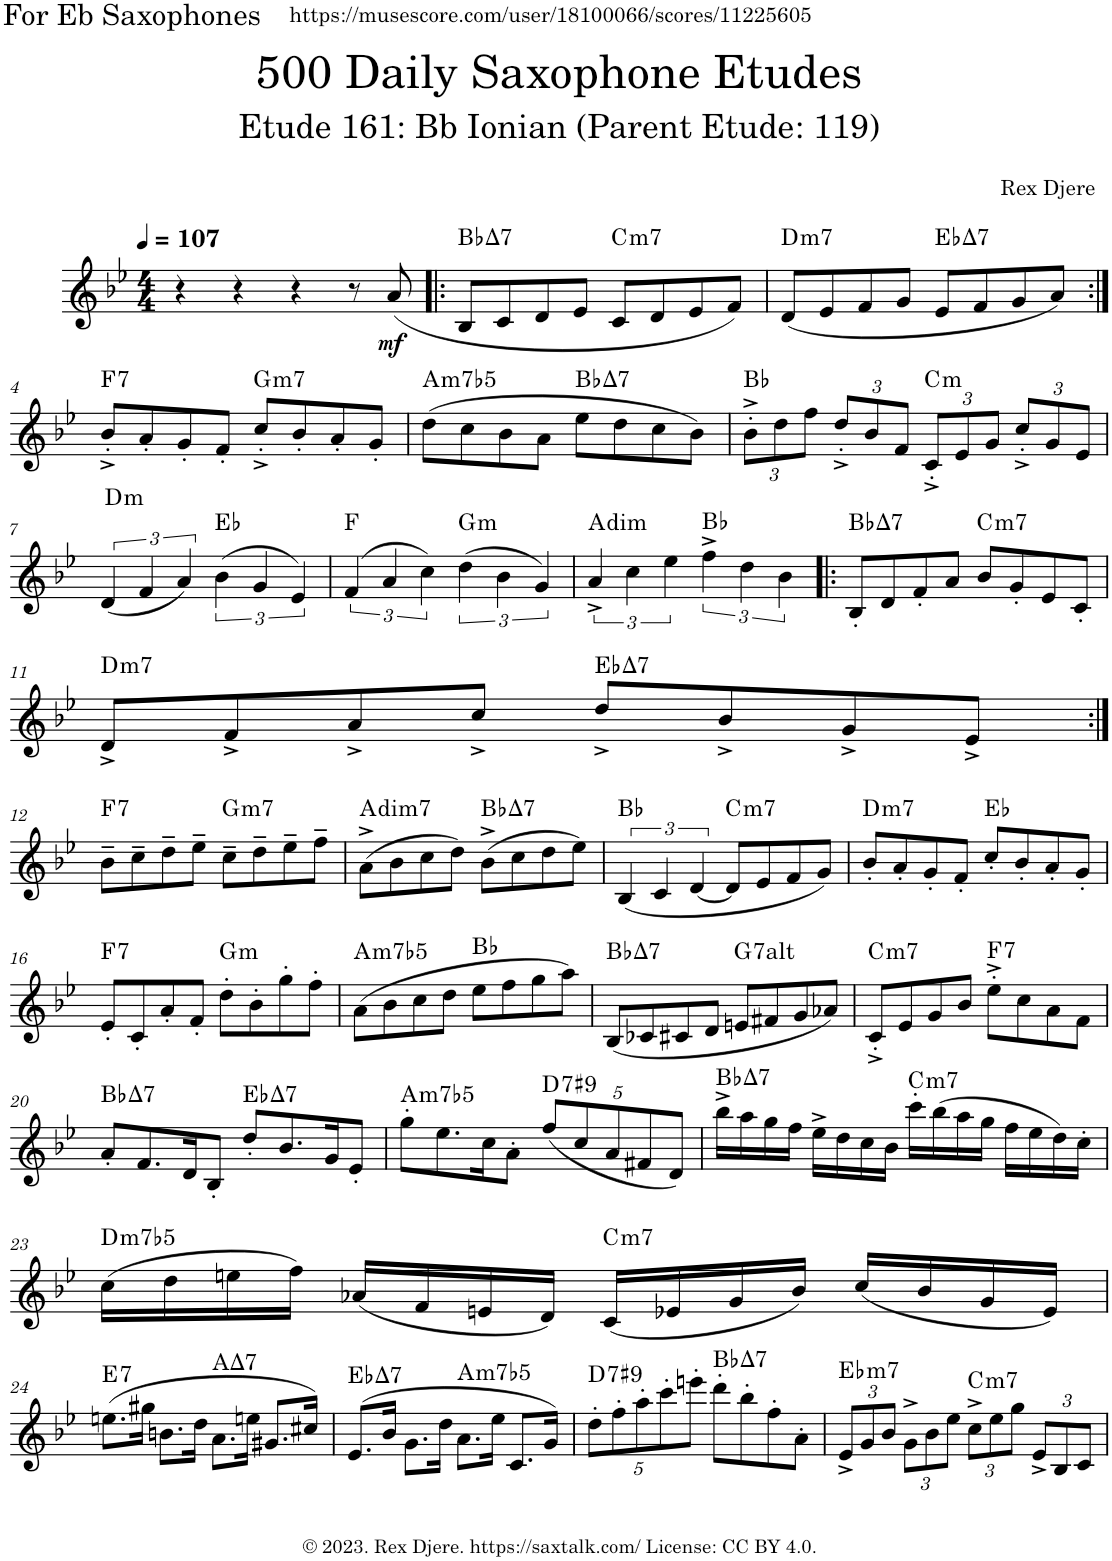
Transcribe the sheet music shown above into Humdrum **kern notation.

**kern	**dynam	**harte
*part1	*part1	*part1
*staff1	*staff1	*
*I"Alto Saxophone	*	*
*I'A. Sax.	*	*
*clefG2	*	*
*Trd5c9	*	*
*k[b-e-]	*	*
*M4/4	*	*
*MM107	*	*
=1	=1	=1
4r	.	.
4r	.	.
4r	.	.
8r	.	.
!	!LO:DY:b	!
(8a/	mf	.
=2!|:	=2!|:	=2!|:
!	!	!LO:H:kt=7
8B-/L	.	Bb:maj7
8c/	.	.
8d/	.	.
8e-/J	.	.
!	!	!LO:H:kt=m7
8c/L	.	C:min7
8d/	.	.
8e-/	.	.
8f/J)	.	.
=3	=3	=3
!	!	!LO:H:kt=m7
(8d/L	.	D:min7
8e-/	.	.
8f/	.	.
8g/J	.	.
!	!	!LO:H:kt=7
8e-/L	.	Eb:maj7
8f/	.	.
8g/	.	.
8a/J)	.	.
!!LO:LB:g=z
=4:|!	=4:|!	=4:|!
!	!	!LO:H:kt=7
8b-'^/L	.	F:7
8a'/	.	.
8g'/	.	.
8f'/J	.	.
!	!	!LO:H:kt=m7
8cc'^/L	.	G:min7
8b-'/	.	.
8a'/	.	.
8g'/J	.	.
=5	=5	=5
!	!	!LO:H:kt=m7b5
(8dd\L	.	A:hdim7
8cc\	.	.
8b-\	.	.
8a\J	.	.
!	!	!LO:H:kt=7
8ee-\L	.	Bb:maj7
8dd\	.	.
8cc\	.	.
8b-\J)	.	.
=6	=6	=6
*Xbrackettup	*	*
12b-'^\L	.	Bb:maj
12dd\	.	.
12ff\J	.	.
12dd'^/L	.	.
12b-/	.	.
12f/J	.	.
!	!	!LO:H:kt=m
12c'^/L	.	C:min
12e-/	.	.
12g/J	.	.
12cc'^/L	.	.
12g/	.	.
12e-/J	.	.
!!LO:LB:g=z
=7	=7	=7
*k[b-e-]	*	*
*brackettup	*	*
!	!	!LO:H:kt=m
(6d/	.	D:min
6f/	.	.
6a/)	.	.
(6b-\	.	Eb:maj
6g/	.	.
6e-/)	.	.
=8	=8	=8
(6f/	.	F:maj
6a/	.	.
6cc\)	.	.
!	!	!LO:H:kt=m
(6dd\	.	G:min
6b-\	.	.
6g/)	.	.
=9	=9	=9
!	!	!LO:H:kt=dim
6a^/	.	A:dim
6cc\	.	.
6ee-\	.	.
6ff^\	.	Bb:maj
6dd\	.	.
6b-\	.	.
=10!|:	=10!|:	=10!|:
!	!	!LO:H:kt=7
8B-'/L	.	Bb:maj7
8d/	.	.
8f'/	.	.
8a/J	.	.
!	!	!LO:H:kt=m7
8b-/L	.	C:min7
8g'/	.	.
8e-/	.	.
8c'/J	.	.
!!LO:LB:g=z
=11	=11	=11
!	!	!LO:H:kt=m7
8d^/L	.	D:min7
8f^/	.	.
8a^/	.	.
8cc^/J	.	.
!	!	!LO:H:kt=7
8dd^/L	.	Eb:maj7
8b-^/	.	.
8g^/	.	.
8e-^/J	.	.
!!LO:LB:g=z
=12:|!	=12:|!	=12:|!
!	!	!LO:H:kt=7
8b-~\L	.	F:7
8cc~\	.	.
8dd~\	.	.
8ee-~\J	.	.
!	!	!LO:H:kt=m7
8cc~\L	.	G:min7
8dd~\	.	.
8ee-~\	.	.
8ff~\J	.	.
=13	=13	=13
!	!	!LO:H:kt=dim7
(8a^\L	.	A:dim7
8b-\	.	.
8cc\	.	.
8dd\J)	.	.
!	!	!LO:H:kt=7
(8b-^\L	.	Bb:maj7
8cc\	.	.
8dd\	.	.
8ee-\J)	.	.
=14	=14	=14
(6B-/	.	Bb:maj
6c/	.	.
[6d/	.	.
!	!	!LO:H:kt=m7
8d/L]	.	C:min7
8e-/	.	.
8f/	.	.
8g/J)	.	.
=15	=15	=15
!	!	!LO:H:kt=m7
8b-'/L	.	D:min7
8a'/	.	.
8g'/	.	.
8f'/J	.	.
8cc'/L	.	Eb:maj
8b-'/	.	.
8a'/	.	.
8g'/J	.	.
!!LO:LB:g=z
=16	=16	=16
!	!	!LO:H:kt=7
8e-'/L	.	F:7
8c'/	.	.
8a'/	.	.
8f'/J	.	.
!	!	!LO:H:kt=m
8dd'\L	.	G:min
8b-'\	.	.
8gg'\	.	.
8ff'\J	.	.
=17	=17	=17
!	!	!LO:H:kt=m7b5
(8a\L	.	A:hdim7
8b-\	.	.
8cc\	.	.
8dd\J	.	.
8ee-\L	.	Bb:maj
8ff\	.	.
8gg\	.	.
8aa\J)	.	.
=18	=18	=18
!	!	!LO:H:kt=7
(8B-/L	.	Bb:maj7
8c-X/	.	.
8c#X/	.	.
8d/J	.	.
!	!	!LO:H:kt=7
8en/L	.	G:(3,b5,#5,b7,b9,#9)
8f#X/	.	.
8g/	.	.
8a-X/J)	.	.
=19	=19	=19
!	!	!LO:H:kt=m7
8c'^/L	.	C:min7
8e-/	.	.
8g/	.	.
8b-/J	.	.
!	!	!LO:H:kt=7
8ee-'^\L	.	F:7
8cc\	.	.
8a\	.	.
8f\J	.	.
!!LO:LB:g=z
=20	=20	=20
!	!	!LO:H:kt=7
8a'/L	.	Bb:maj7
8.f/	.	.
16d/K	.	.
8B-'/J	.	.
!	!	!LO:H:kt=7
8dd'/L	.	Eb:maj7
8.b-/	.	.
16g/K	.	.
8e-'/J	.	.
=21	=21	=21
!	!	!LO:H:kt=m7b5
8gg'\L	.	A:hdim7
8.ee-\	.	.
16cc\K	.	.
8a'\J	.	.
*Xbrackettup	*	*
!	!	!LO:H:kt=7
(10ff/L	.	D:7(#9)
10cc/	.	.
10a/	.	.
10f#X/	.	.
10d/J)	.	.
=22	=22	=22
!	!	!LO:H:kt=7
16bb-^\LL	.	Bb:maj7
16aa\	.	.
16gg\	.	.
16ff\JJ	.	.
16ee-^\LL	.	.
16dd\	.	.
16cc\	.	.
16b-\JJ	.	.
!	!	!LO:H:kt=m7
16ccc'\LL	.	C:min7
(16bb-\	.	.
16aa\	.	.
16gg\JJ	.	.
16ff\LL	.	.
16ee-\	.	.
16dd\)	.	.
16cc'\JJ	.	.
!!LO:LB:g=z
=23	=23	=23
!	!	!LO:H:kt=m7b5
(16cc\LL	.	D:hdim7
16dd\	.	.
16een\	.	.
16ff\JJ)	.	.
(16a-X/LL	.	.
16f/	.	.
16en/	.	.
16d/JJ)	.	.
!	!	!LO:H:kt=m7
(16c/LL	.	C:min7
16e-X/	.	.
16g/	.	.
16b-/JJ)	.	.
(16cc/LL	.	.
16b-/	.	.
16g/	.	.
16e-/JJ)	.	.
!!LO:LB:g=z
=24	=24	=24
!	!	!LO:H:kt=7
(8.een\L	.	E:7
16gg#X\Jk	.	.
8.bn\L	.	.
16dd\Jk	.	.
!	!	!LO:H:kt=7
8.a\L	.	A:maj7
16een\Jk	.	.
8.g#X/L	.	.
16cc#X/Jk)	.	.
=25	=25	=25
!	!	!LO:H:kt=7
(8.e-/L	.	Eb:maj7
16b-/Jk	.	.
8.g\L	.	.
16dd\Jk	.	.
!	!	!LO:H:kt=m7b5
8.a\L	.	A:hdim7
16ee-\Jk	.	.
8.c/L	.	.
16g/Jk)	.	.
=26	=26	=26
!	!	!LO:H:kt=7
10dd'\L	.	D:7(#9)
10ff'\	.	.
10aa'\	.	.
10ccc'\	.	.
10eeen'\J	.	.
!	!	!LO:H:kt=7
8ddd'\L	.	Bb:maj7
8bb-'\	.	.
8ff'\	.	.
8a'\J	.	.
=27	=27	=27
!	!	!LO:H:kt=m7
12e-^/L	.	Eb:min7
12g/	.	.
12b-/J	.	.
12g^\L	.	.
12b-\	.	.
12ee-\J	.	.
!	!	!LO:H:kt=m7
12cc^\L	.	C:min7
12ee-\	.	.
12gg\J	.	.
12e-^/L	.	.
12B-/	.	.
12c/J	.	.
=	=	=
*-	*-	*-
